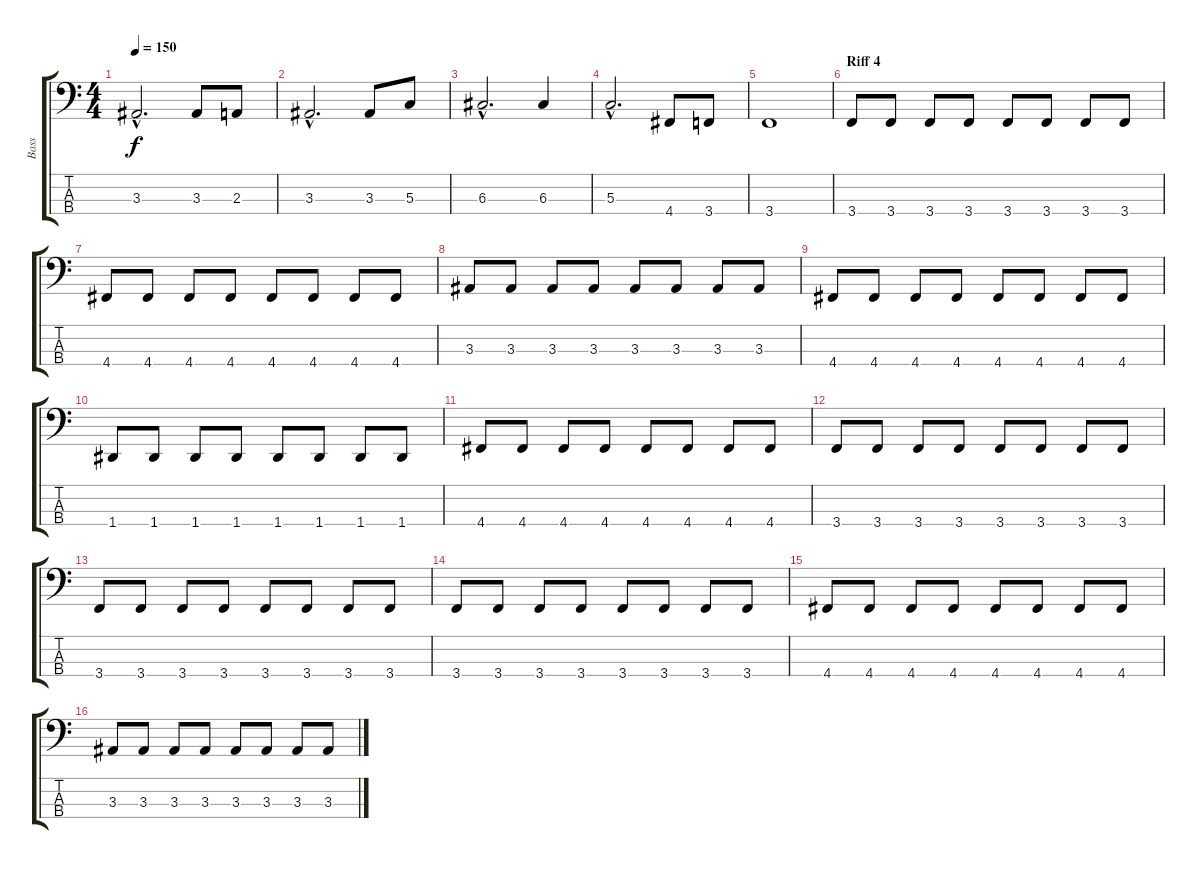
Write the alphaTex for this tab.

\track ("Bass" "Bass") {instrument electricbassfinger}
\staff {score tabs}
\tuning (F2 C2 G1 D1) {hide}
\ts (4 4)
\tempo 150
\clef f4
\ks c
3.3{hac}.2{d dy f} 3.3.8 2.3.8 |
3.3{hac}.2{d} 3.3.8 5.3.8 |
6.3{hac}.2{d} 6.3.4 |
5.3{hac}.2{d} 4.4.8 3.4.8 |
3.4.1 |
\section ("" "Riff 4")
3.4.8 3.4.8 3.4.8 3.4.8 3.4.8 3.4.8 3.4.8 3.4.8 |
4.4.8 4.4.8 4.4.8 4.4.8 4.4.8 4.4.8 4.4.8 4.4.8 |
3.3.8 3.3.8 3.3.8 3.3.8 3.3.8 3.3.8 3.3.8 3.3.8 |
4.4.8 4.4.8 4.4.8 4.4.8 4.4.8 4.4.8 4.4.8 4.4.8 |
1.4.8 1.4.8 1.4.8 1.4.8 1.4.8 1.4.8 1.4.8 1.4.8 |
4.4.8 4.4.8 4.4.8 4.4.8 4.4.8 4.4.8 4.4.8 4.4.8 |
3.4.8 3.4.8 3.4.8 3.4.8 3.4.8 3.4.8 3.4.8 3.4.8 |
3.4.8 3.4.8 3.4.8 3.4.8 3.4.8 3.4.8 3.4.8 3.4.8 |
3.4.8 3.4.8 3.4.8 3.4.8 3.4.8 3.4.8 3.4.8 3.4.8 |
4.4.8 4.4.8 4.4.8 4.4.8 4.4.8 4.4.8 4.4.8 4.4.8 |
3.3.8 3.3.8 3.3.8 3.3.8 3.3.8 3.3.8 3.3.8 3.3.8
